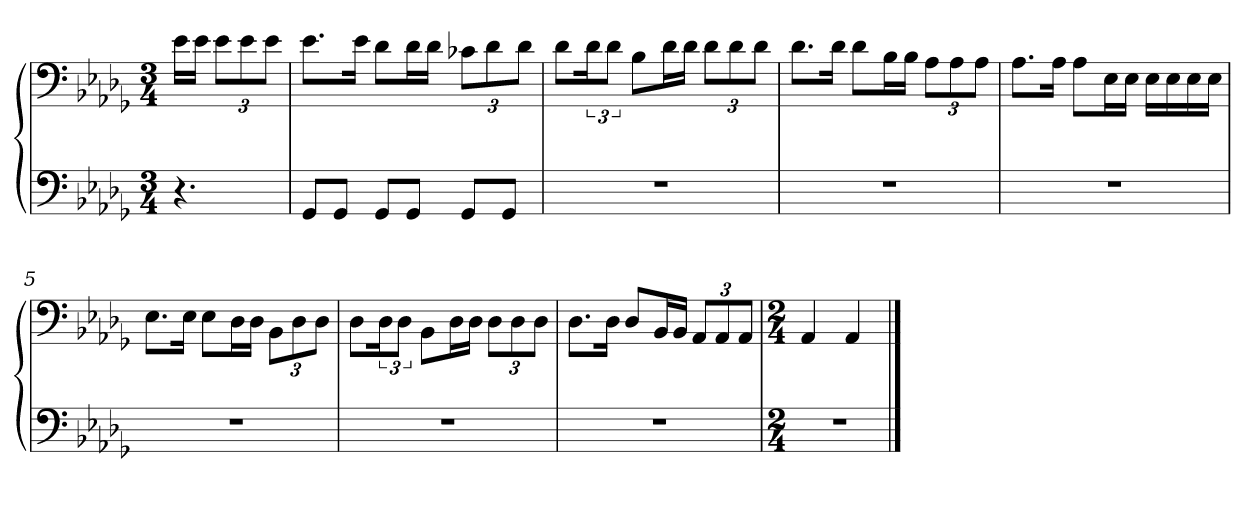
**kern	**kern
*part1	*part1
*staff2	*staff1
*clefF4	*clefF4
*k[b-e-a-d-g-]	*k[b-e-a-d-g-]
*M3/4	*M3/4
=	=
4.r	16e-\LL
.	16e-\JJ
.	12e-\L
.	12e-\
.	12e-\J
=1	=1
8GG-/L	8.e-\L
8GG-/J	.
.	16e-\Jk
8GG-/L	8d-\L
8GG-/J	16d-\L
.	16d-\JJ
8GG-/L	12c-X\L
.	12d-\
8GG-/J	.
.	12d-\J
=2	=2
2.r	8d-\L
.	24d-\K
.	12d-\J
.	8B-\L
.	16d-\L
.	16d-\JJ
.	12d-\L
.	12d-\
.	12d-\J
=3	=3
2.r	8.d-\L
.	16d-\Jk
.	8d-\L
.	16B-\L
.	16B-\JJ
.	12A-\L
.	12A-\
.	12A-\J
=4	=4
2.r	8.A-\L
.	16A-\Jk
.	8A-\L
.	16E-\L
.	16E-\JJ
.	16E-\LL
.	16E-\
.	16E-\
.	16E-\JJ
=5	=5
2.r	8.E-\L
.	16E-\Jk
.	8E-\L
.	16D-\L
.	16D-\JJ
.	12BB-\L
.	12D-\
.	12D-\J
=6	=6
2.r	8D-\L
.	24D-\K
.	12D-\J
.	8BB-\L
.	16D-\L
.	16D-\JJ
.	12D-\L
.	12D-\
.	12D-\J
=7	=7
2.r	8.D-\L
.	16D-\Jk
.	8D-/L
.	16BB-/L
.	16BB-/JJ
.	12AA-/L
.	12AA-/
.	12AA-/J
=8	=8
*M2/4	*M2/4
2r	4AA-/
.	4AA-/
==	==
*-	*-
